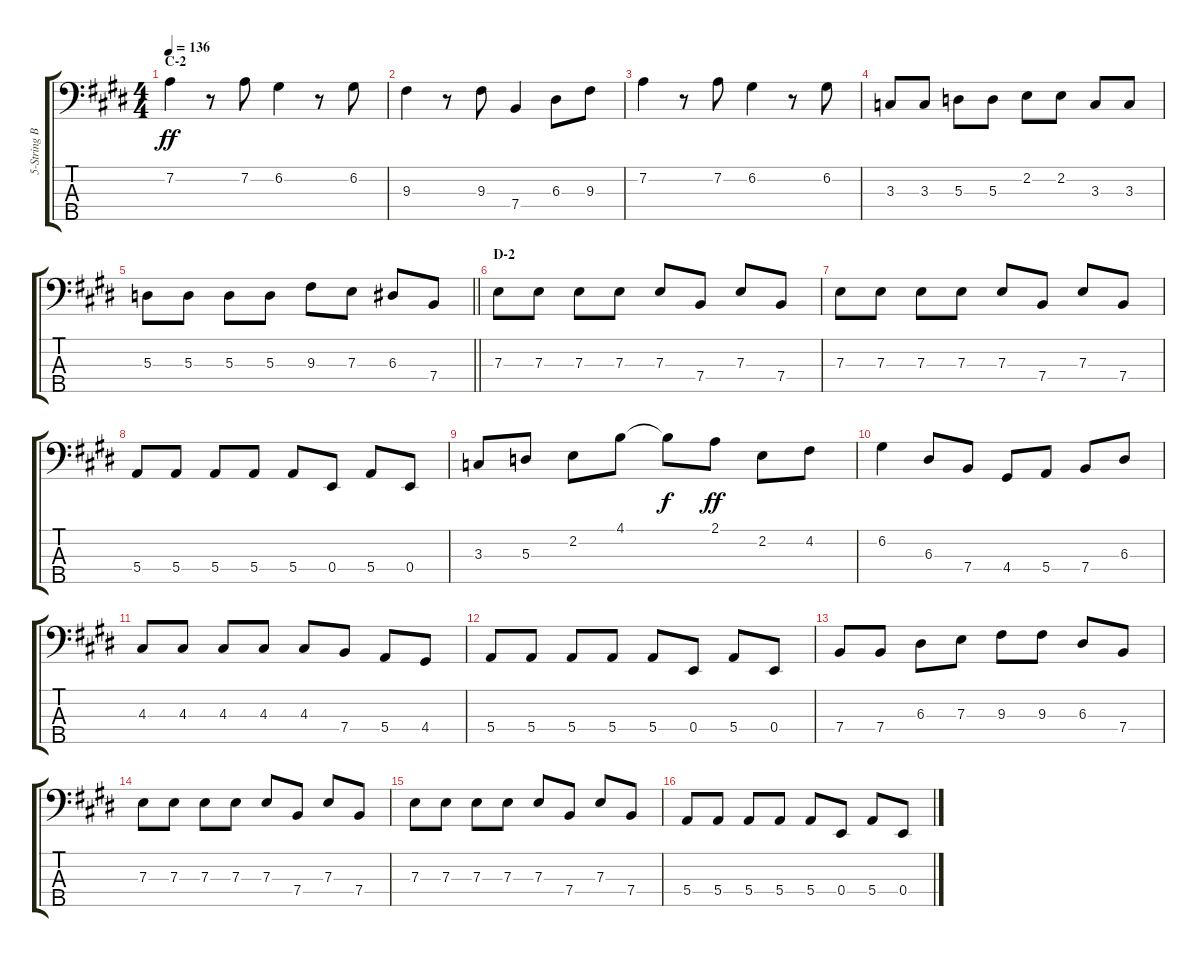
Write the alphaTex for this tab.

\track ("5-String Bass" "5-String B") {instrument electricbasspick}
\staff {score tabs}
\tuning (G2 D2 A1 E1 B0) {hide}
\ts (4 4)
\section ("" "C-2")
\tempo 136
\clef f4
\ks e
7.2.4{dy ff} r.8 7.2.8 6.2.4 r.8 6.2.8 |
9.3.4 r.8 9.3.8 7.4.4 6.3.8 9.3.8 |
7.2.4 r.8 7.2.8 6.2.4 r.8 6.2.8 |
3.3.8 3.3.8 5.3.8 5.3.8 2.2.8 2.2.8 3.3.8 3.3.8 |
\barLineRight lightlight
5.3.8 5.3.8 5.3.8 5.3.8 9.3.8 7.3.8 6.3.8 7.4.8 |
\section ("" "D-2")
7.3.8 7.3.8 7.3.8 7.3.8 7.3.8 7.4.8 7.3.8 7.4.8 |
7.3.8 7.3.8 7.3.8 7.3.8 7.3.8 7.4.8 7.3.8 7.4.8 |
5.4.8 5.4.8 5.4.8 5.4.8 5.4.8 0.4.8 5.4.8 0.4.8 |
3.3.8 5.3.8 2.2.8 4.1.8 4.1{t}.8{dy f} 2.1.8{dy ff} 2.2.8 4.2.8 |
6.2.4 6.3.8 7.4.8 4.4.8 5.4.8 7.4.8 6.3.8 |
4.3.8 4.3.8 4.3.8 4.3.8 4.3.8 7.4.8 5.4.8 4.4.8 |
5.4.8 5.4.8 5.4.8 5.4.8 5.4.8 0.4.8 5.4.8 0.4.8 |
7.4.8 7.4.8 6.3.8 7.3.8 9.3.8 9.3.8 6.3.8 7.4.8 |
7.3.8 7.3.8 7.3.8 7.3.8 7.3.8 7.4.8 7.3.8 7.4.8 |
7.3.8 7.3.8 7.3.8 7.3.8 7.3.8 7.4.8 7.3.8 7.4.8 |
5.4.8 5.4.8 5.4.8 5.4.8 5.4.8 0.4.8 5.4.8 0.4.8
